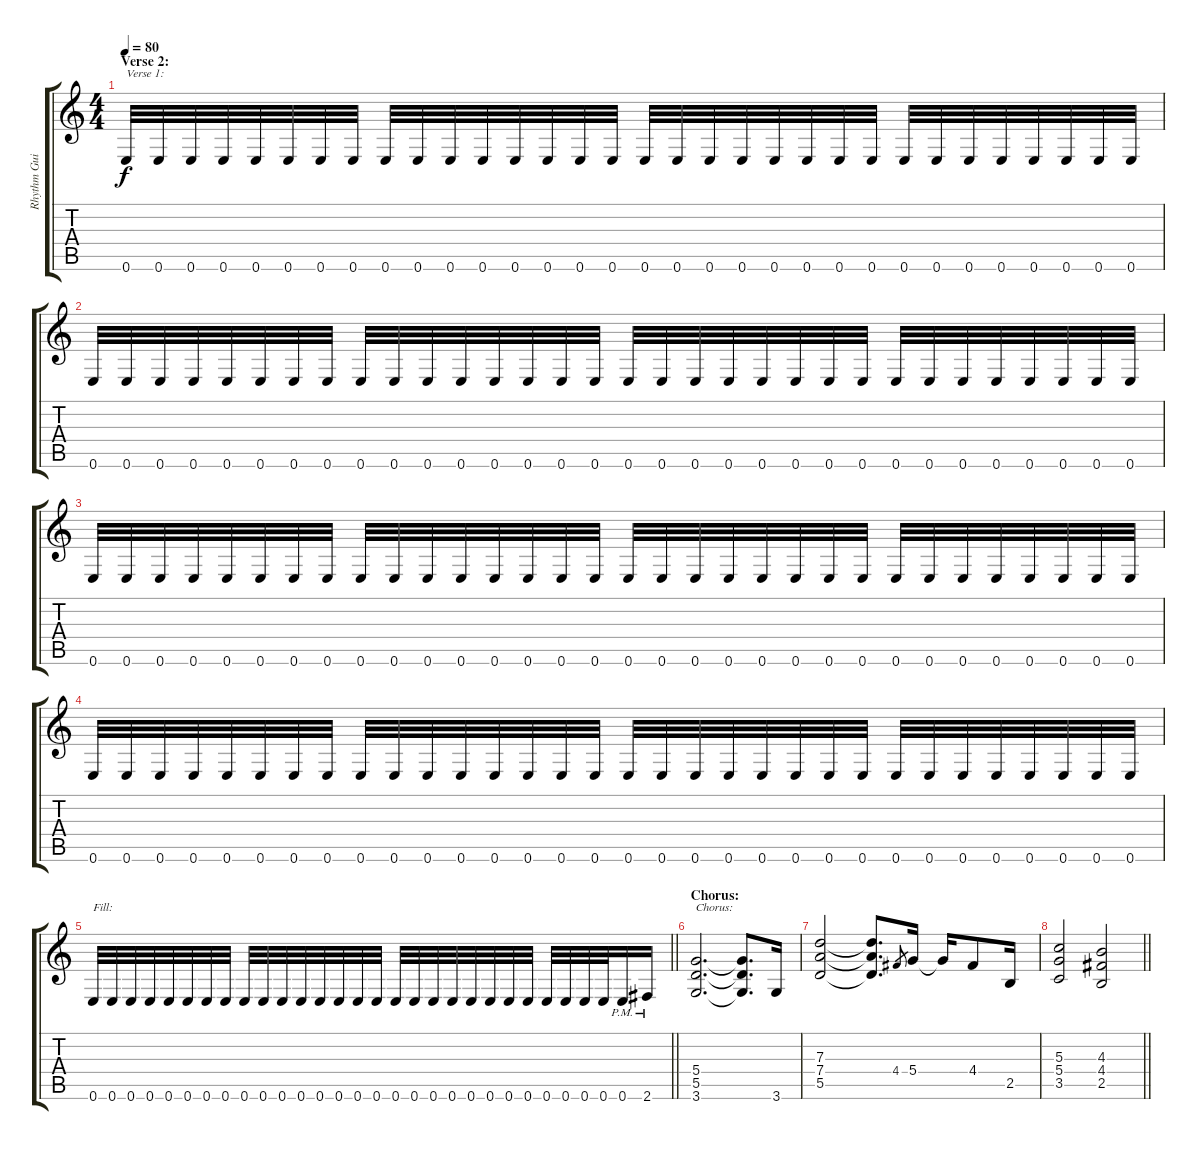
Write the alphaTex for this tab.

\track ("Rhythm Guitar 2" "Rhythm Gui") {instrument overdrivenguitar}
\staff {score tabs}
\tuning (E4 B3 G3 D3 A2 E2) {hide}
\ts (4 4)
\section ("" "Verse 2:")
\tempo 80
\clef g2
\ks c
0.6.32{txt "Verse 1:" dy f} 0.6.32 0.6.32 0.6.32 0.6.32 0.6.32 0.6.32 0.6.32 0.6.32 0.6.32 0.6.32 0.6.32 0.6.32 0.6.32 0.6.32 0.6.32 0.6.32 0.6.32 0.6.32 0.6.32 0.6.32 0.6.32 0.6.32 0.6.32 0.6.32 0.6.32 0.6.32 0.6.32 0.6.32 0.6.32 0.6.32 0.6.32 |
0.6.32 0.6.32 0.6.32 0.6.32 0.6.32 0.6.32 0.6.32 0.6.32 0.6.32 0.6.32 0.6.32 0.6.32 0.6.32 0.6.32 0.6.32 0.6.32 0.6.32 0.6.32 0.6.32 0.6.32 0.6.32 0.6.32 0.6.32 0.6.32 0.6.32 0.6.32 0.6.32 0.6.32 0.6.32 0.6.32 0.6.32 0.6.32 |
0.6.32 0.6.32 0.6.32 0.6.32 0.6.32 0.6.32 0.6.32 0.6.32 0.6.32 0.6.32 0.6.32 0.6.32 0.6.32 0.6.32 0.6.32 0.6.32 0.6.32 0.6.32 0.6.32 0.6.32 0.6.32 0.6.32 0.6.32 0.6.32 0.6.32 0.6.32 0.6.32 0.6.32 0.6.32 0.6.32 0.6.32 0.6.32 |
0.6.32 0.6.32 0.6.32 0.6.32 0.6.32 0.6.32 0.6.32 0.6.32 0.6.32 0.6.32 0.6.32 0.6.32 0.6.32 0.6.32 0.6.32 0.6.32 0.6.32 0.6.32 0.6.32 0.6.32 0.6.32 0.6.32 0.6.32 0.6.32 0.6.32 0.6.32 0.6.32 0.6.32 0.6.32 0.6.32 0.6.32 0.6.32 |
\barLineRight lightlight
0.6.32{txt "Fill:"} 0.6.32 0.6.32 0.6.32 0.6.32 0.6.32 0.6.32 0.6.32 0.6.32 0.6.32 0.6.32 0.6.32 0.6.32 0.6.32 0.6.32 0.6.32 0.6.32 0.6.32 0.6.32 0.6.32 0.6.32 0.6.32 0.6.32 0.6.32 0.6.32 0.6.32 0.6.32 0.6.32 0.6{pm}.16 2.6{pm}.16 |
\section ("" "Chorus:")
(5.4 5.5 3.6).2{d txt "Chorus:"} (5.4{t} 5.5{t} 3.6{t}).8{d} 3.6.16 |
(7.3 7.4 5.5).2 (7.3{t} 7.4{t} 5.5{t}).8{d} 4.4.8{gr} 5.4.16 5.4{t}.16 4.4.8 2.5.16 |
\barLineRight lightlight
(5.3 5.4 3.5).2 (4.3 4.4 2.5).2
